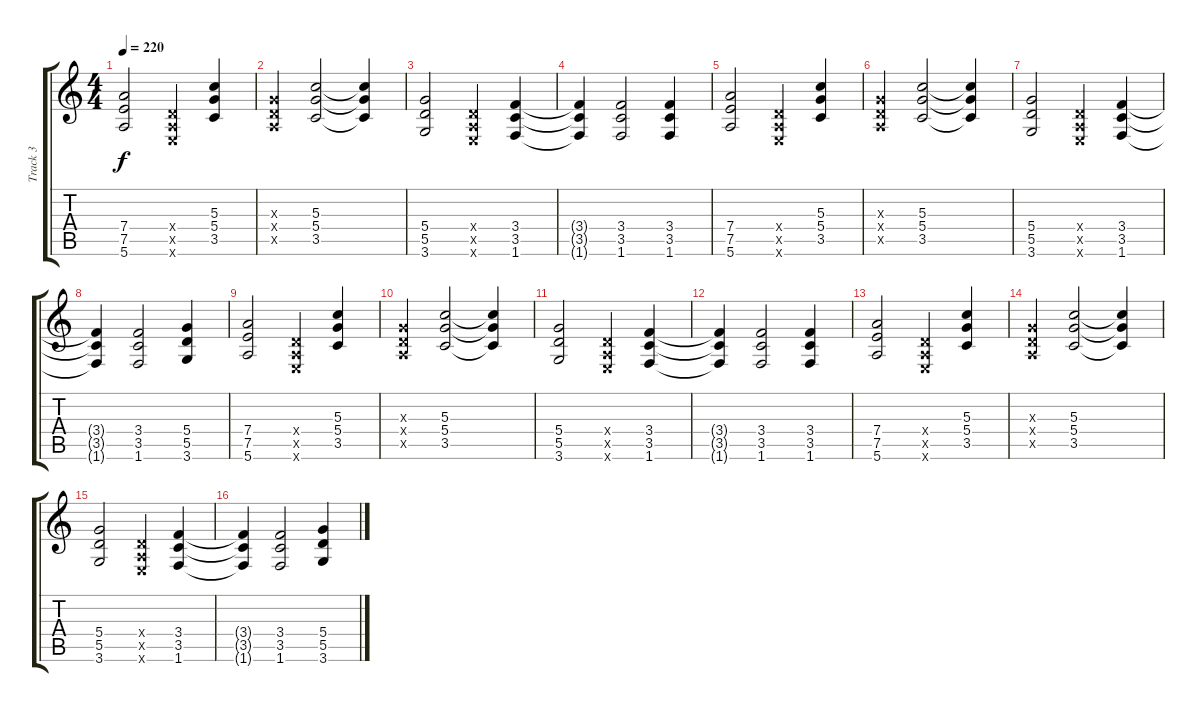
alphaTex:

\track ("Track 3" "Track 3") {instrument distortionguitar}
\staff {score tabs}
\tuning (E4 B3 G3 D3 A2 E2) {hide}
\ts (4 4)
\tempo 220
\clef g2
\ks c
(7.4 7.5 5.6).2{dy f} (0.4{x} 0.5{x} 0.6{x}).4 (5.3 5.4 3.5).4 |
(0.3{x} 0.4{x} 0.5{x}).4 (5.3 5.4 3.5).2 (5.3{t} 5.4{t} 3.5{t}).4 |
(5.4 5.5 3.6).2 (0.4{x} 0.5{x} 0.6{x}).4 (3.4 3.5 1.6).4 |
(3.4{t} 3.5{t} 1.6{t}).4 (3.4 3.5 1.6).2 (3.4 3.5 1.6).4 |
(7.4 7.5 5.6).2 (0.4{x} 0.5{x} 0.6{x}).4 (5.3 5.4 3.5).4 |
(0.3{x} 0.4{x} 0.5{x}).4 (5.3 5.4 3.5).2 (5.3{t} 5.4{t} 3.5{t}).4 |
(5.4 5.5 3.6).2 (0.4{x} 0.5{x} 0.6{x}).4 (3.4 3.5 1.6).4 |
(3.4{t} 3.5{t} 1.6{t}).4 (3.4 3.5 1.6).2 (5.4 5.5 3.6).4 |
(7.4 7.5 5.6).2 (0.4{x} 0.5{x} 0.6{x}).4 (5.3 5.4 3.5).4 |
(0.3{x} 0.4{x} 0.5{x}).4 (5.3 5.4 3.5).2 (5.3{t} 5.4{t} 3.5{t}).4 |
(5.4 5.5 3.6).2 (0.4{x} 0.5{x} 0.6{x}).4 (3.4 3.5 1.6).4 |
(3.4{t} 3.5{t} 1.6{t}).4 (3.4 3.5 1.6).2 (3.4 3.5 1.6).4 |
(7.4 7.5 5.6).2 (0.4{x} 0.5{x} 0.6{x}).4 (5.3 5.4 3.5).4 |
(0.3{x} 0.4{x} 0.5{x}).4 (5.3 5.4 3.5).2 (5.3{t} 5.4{t} 3.5{t}).4 |
(5.4 5.5 3.6).2 (0.4{x} 0.5{x} 0.6{x}).4 (3.4 3.5 1.6).4 |
(3.4{t} 3.5{t} 1.6{t}).4 (3.4 3.5 1.6).2 (5.4 5.5 3.6).4
